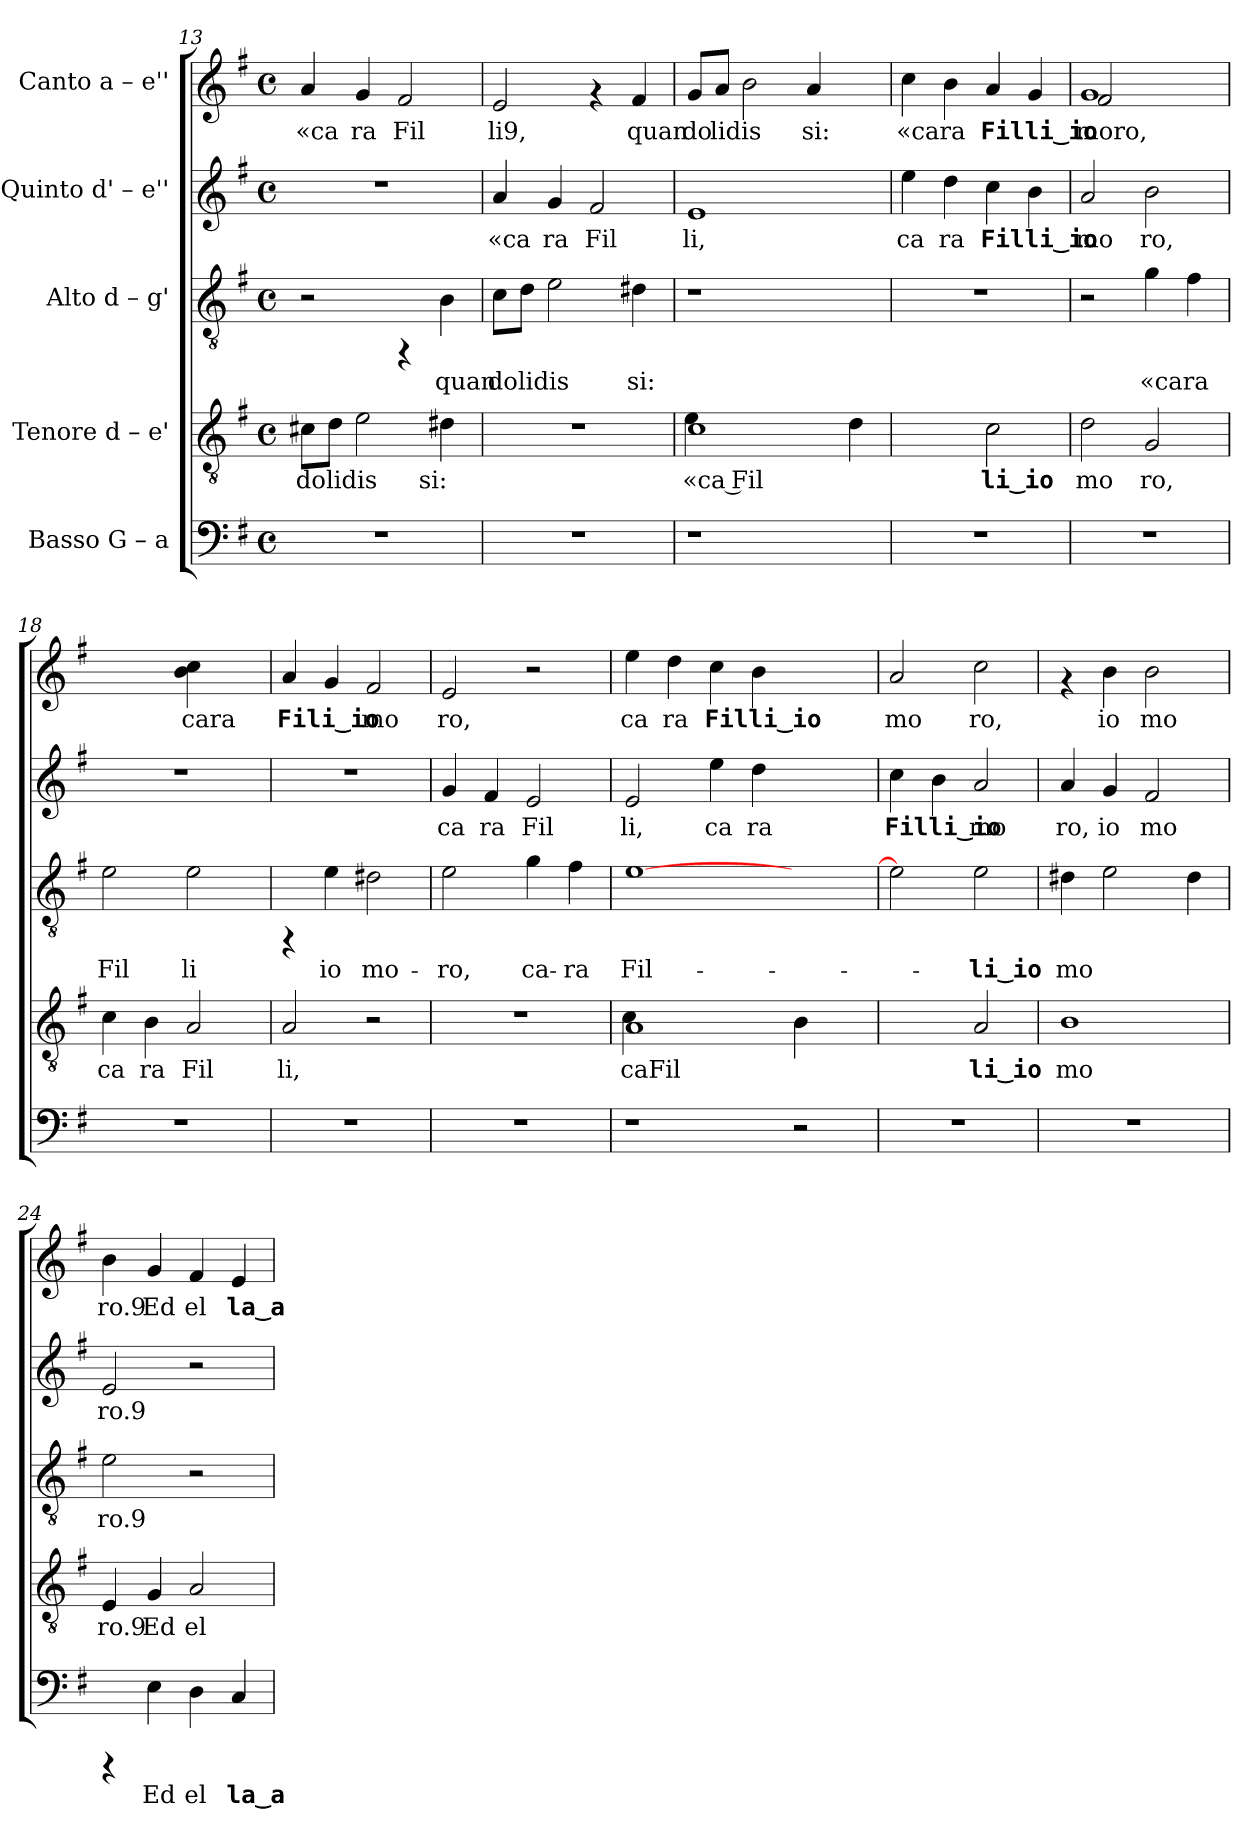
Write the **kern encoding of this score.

**kern	**text	**kern	**text	**kern	**text	**kern	**text	**kern	**text
*part5	*part5	*part4	*part4	*part3	*part3	*part2	*part2	*part1	*part1
*staff5	*staff5	*staff4	*staff4	*staff3	*staff3	*staff2	*staff2	*staff1	*staff1
*I"Basso  G – a	*	*I"Tenore  d – e'	*	*I"Alto  d – g'	*	*I"Quinto  d' – e''	*	*I"Canto  a – e''	*
*clefF4	*	*clefGv2	*	*clefGv2	*	*clefG2	*	*clefG2	*
*k[f#]	*	*k[f#]	*	*k[f#]	*	*k[f#]	*	*k[f#]	*
*G:	*	*G:	*	*G:	*	*G:	*	*G:	*
*M4/4	*	*M4/4	*	*M4/4	*	*M4/4	*	*M4/4	*
*met(c)	*	*met(c)	*	*met(c)	*	*met(c)	*	*met(c)	*
=13	=13	=13	=13	=13	=13	=13	=13	=13	=13
!	!	!	!LO:LY:b:rj	!	!	!	!	!	!LO:LY:b:rj
1r	.	8c#X\L	dolidis	2r	.	1r	.	4a/	«ca
!	!	!	!LO:LY:b:rj	!	!	!	!	!	!
.	.	8d\J	.	.	.	.	.	.	.
!	!	!	!LO:LY:b:rj	!	!	!	!	!	!LO:LY:b:rj
.	.	2e\	.	.	.	.	.	4g/	ra
!	!	!	!	!	!	!	!	!	!LO:LY:b:rj
.	.	.	.	4rFF	.	.	.	2f#/	Fil
!	!	!	!LO:LY:b:rj	!	!LO:LY:b:rj	!	!	!	!
.	.	4d#X\	si:	4B\	quan	.	.	.	.
=14	=14	=14	=14	=14	=14	=14	=14	=14	=14
!	!	!	!	!	!LO:LY:b:rj	!	!LO:LY:b:rj	!	!LO:LY:b:rj
1r	.	1r	.	8c\L	dolidis	4a/	«ca	2e/	li9,
!	!	!	!	!	!LO:LY:b:rj	!	!	!	!
.	.	.	.	8d\J	.	.	.	.	.
!	!	!	!	!	!LO:LY:b:rj	!	!LO:LY:b:rj	!	!
.	.	.	.	2e\	.	4g/	ra	.	.
!	!	!	!	!	!	!	!LO:LY:b:rj	!	!
.	.	.	.	.	.	2f#/	Fil	4rf	.
!	!	!	!	!	!LO:LY:b:rj	!	!	!	!LO:LY:b:rj
.	.	.	.	4d#X\	si:	.	.	4f#/	quan
=15	=15	=15	=15	=15	=15	=15	=15	=15	=15
*	*	*^	*	*	*	*	*	*	*
!	!	!	!	!LO:LY:b:rj	!	!	!	!LO:LY:b:rj	!	!LO:LY:b:rj
1r	.	1c	4e\	«ca Fil	1r	.	1e	li,	8g/L	do
!	!	!	!	!	!	!	!	!	!	!LO:LY:b:rj
.	.	.	.	.	.	.	.	.	8a/J	lidis
!	!	!	!	!	!	!	!	!	!	!LO:LY:b:rj
.	.	.	1ryy	.	.	.	.	.	2b\	.
!	!	!	!	!	!	!	!	!	!	!LO:LY:b:rj
.	.	.	.	.	.	.	.	.	4a/	si:
!	!	!	!	!LO:LY:b:rj	!	!	!	!	!	!
4ryy	.	4d\	.	.	4ryy	.	4ryy	.	4ryy	.
*	*	*v	*v	*	*	*	*	*	*	*
=16	=16	=16	=16	=16	=16	=16	=16	=16	=16
!	!	!	!	!	!	!	!LO:LY:b:rj	!	!LO:LY:b:rj
1r	.	2ryy	.	1r	.	4ee\	ca	4cc\	«cara
!	!	!	!	!	!	!	!LO:LY:b:rj	!	!LO:LY:b:rj
.	.	.	.	.	.	4dd\	ra	4b\	.
!	!	!	!LO:LY:b:rj	!	!	!	!LO:LY:b:rj	!	!LO:LY:b:rj
.	.	2c\	li‿io	.	.	4cc\	Filli‿io	4a/	Filli‿io
!	!	!	!	!	!	!	!LO:LY:b:rj	!	!LO:LY:b:rj
.	.	.	.	.	.	4b\	.	4g/	.
=17	=17	=17	=17	=17	=17	=17	=17	=17	=17
!	!	!	!LO:LY:b:rj	!	!	!	!LO:LY:b:rj	!	!LO:LY:b:rj
*	*	*	*	*	*	*	*	*^	*
1r	.	2d\	mo	2r	.	2a/	mo	1g	2f#/	moro,
!	!	!	!LO:LY:b:rj	!	!LO:LY:b:rj	!	!LO:LY:b:rj	!	!	!
.	.	2G/	ro,	4g\	«cara	2b\	ro,	.	2ryy	.
!	!	!	!	!	!LO:LY:b:rj	!	!	!	!	!
.	.	.	.	4f#\	.	.	.	.	.	.
*	*	*	*	*	*	*	*	*v	*v	*
=18	=18	=18	=18	=18	=18	=18	=18	=18	=18
!	!	!	!LO:LY:b:rj	!	!LO:LY:b:rj	!	!	!	!
1r	.	4c\	ca	2e\	Fil	1r	.	2ryy	.
!	!	!	!LO:LY:b:rj	!	!	!	!	!	!
.	.	4B\	ra	.	.	.	.	.	.
!	!	!	!LO:LY:b:rj	!	!LO:LY:b:rj	!	!	!	!LO:LY:b:rj
.	.	2A/	Fil	2e\	li	.	.	4cc\ 4b\	cara
.	.	.	.	.	.	.	.	4ryy	.
!!LO:PB:g=z
=19	=19	=19	=19	=19	=19	=19	=19	=19	=19
!	!	!	!LO:LY:b:rj	!	!	!	!	!	!LO:LY:b:rj
1r	.	2A/	li,	4rFF	.	1r	.	4a/	Fili‿io
!	!	!	!	!	!LO:LY:b:rj	!	!	!	!LO:LY:b:rj
.	.	.	.	4e\	io	.	.	4g/	.
!	!	!	!	!	!LO:LY:b:rj	!	!	!	!LO:LY:b:rj
.	.	2r	.	2d#X\	mo-	.	.	2f#/	mo
=20	=20	=20	=20	=20	=20	=20	=20	=20	=20
!	!	!	!	!	!LO:LY:b:rj	!	!LO:LY:b:rj	!	!LO:LY:b:rj
1r	.	1r	.	2e\	-ro,	4g/	ca	2e/	ro,
!	!	!	!	!	!	!	!LO:LY:b:rj	!	!
.	.	.	.	.	.	4f#/	ra	.	.
!	!	!	!	!	!LO:LY:b:rj	!	!LO:LY:b:rj	!	!
.	.	.	.	4g\	ca-	2e/	Fil	2r	.
!	!	!	!	!	!LO:LY:b:rj	!	!	!	!
.	.	.	.	4f#\	-ra	.	.	.	.
=21	=21	=21	=21	=21	=21	=21	=21	=21	=21
*	*	*^	*	*	*	*	*	*	*
!	!	!	!	!LO:LY:b:rj	!	!LO:LY:b:rj	!	!LO:LY:b:rj	!	!LO:LY:b:rj
1r	.	1A	4c\	caFil	[1e	Fil-	2e/	li,	4ee\	ca
!	!	!	!	!	!	!	!	!	!	!LO:LY:b:rj
.	.	.	4ryy	.	.	.	.	.	4dd\	ra
!	!	!	!	!	!	!	!	!LO:LY:b:rj	!	!LO:LY:b:rj
.	.	.	1ryy	.	.	.	4ee\	ca	4cc\	Filli‿io
!	!	!	!	!	!	!	!	!LO:LY:b:rj	!	!LO:LY:b:rj
.	.	.	.	.	.	.	4dd\	ra	4b\	.
!	!	!	!	!LO:LY:b:rj	!	!	!	!	!	!
2r	.	4B\	.	.	2ryy	.	2ryy	.	2ryy	.
.	.	4ryy	.	.	.	.	.	.	.	.
*	*	*v	*v	*	*	*	*	*	*	*
=22	=22	=22	=22	=22	=22	=22	=22	=22	=22
!	!	!	!	!	!	!	!LO:LY:b:rj	!	!LO:LY:b:rj
1r	.	2ryy	.	2e]	.	4cc\	Filli‿io	2a/	mo
!	!	!	!	!	!	!	!LO:LY:b:rj	!	!
.	.	.	.	.	.	4b\	.	.	.
!	!	!	!LO:LY:b:rj	!	!LO:LY:b:rj	!	!LO:LY:b:rj	!	!LO:LY:b:rj
.	.	2A/	li‿io	2e\	-li‿io	2a/	mo	2cc\	ro,
=23	=23	=23	=23	=23	=23	=23	=23	=23	=23
!	!	!	!LO:LY:b:rj	!	!LO:LY:b:rj	!	!LO:LY:b:rj	!	!
1r	.	1B	mo	4d#X\	mo-	4a/	ro,	4rf	.
!	!	!	!	!	!LO:LY:b:rj	!	!LO:LY:b:rj	!	!LO:LY:b:rj
.	.	.	.	2e\	--	4g/	io	4b\	io
!	!	!	!	!	!	!	!LO:LY:b:rj	!	!LO:LY:b:rj
.	.	.	.	.	.	2f#/	mo	2b\	mo
!	!	!	!	!	!LO:LY:b:rj	!	!	!	!
.	.	.	.	4d#\	--	.	.	.	.
=24	=24	=24	=24	=24	=24	=24	=24	=24	=24
!	!	!	!LO:LY:b:rj	!	!LO:LY:b:rj	!	!LO:LY:b:rj	!	!LO:LY:b:rj
4rCCC	.	4E/	ro.9	2e\	-ro.9	2e/	ro.9	4b\	ro.9
!	!LO:LY:b:cj	!	!LO:LY:b:rj	!	!	!	!	!	!LO:LY:b:rj
4E\	Ed	4G/	Ed	.	.	.	.	4g/	Ed
!	!LO:LY:b:cj	!	!LO:LY:b:rj	!	!	!	!	!	!LO:LY:b:rj
4D\	el	2A/	el	2r	.	2r	.	4f#/	el
!	!LO:LY:b:cj	!	!	!	!	!	!	!	!LO:LY:b:rj
4C/	la‿a	.	.	.	.	.	.	4e/	la‿a
=	=	=	=	=	=	=	=	=	=
*-	*-	*-	*-	*-	*-	*-	*-	*-	*-
